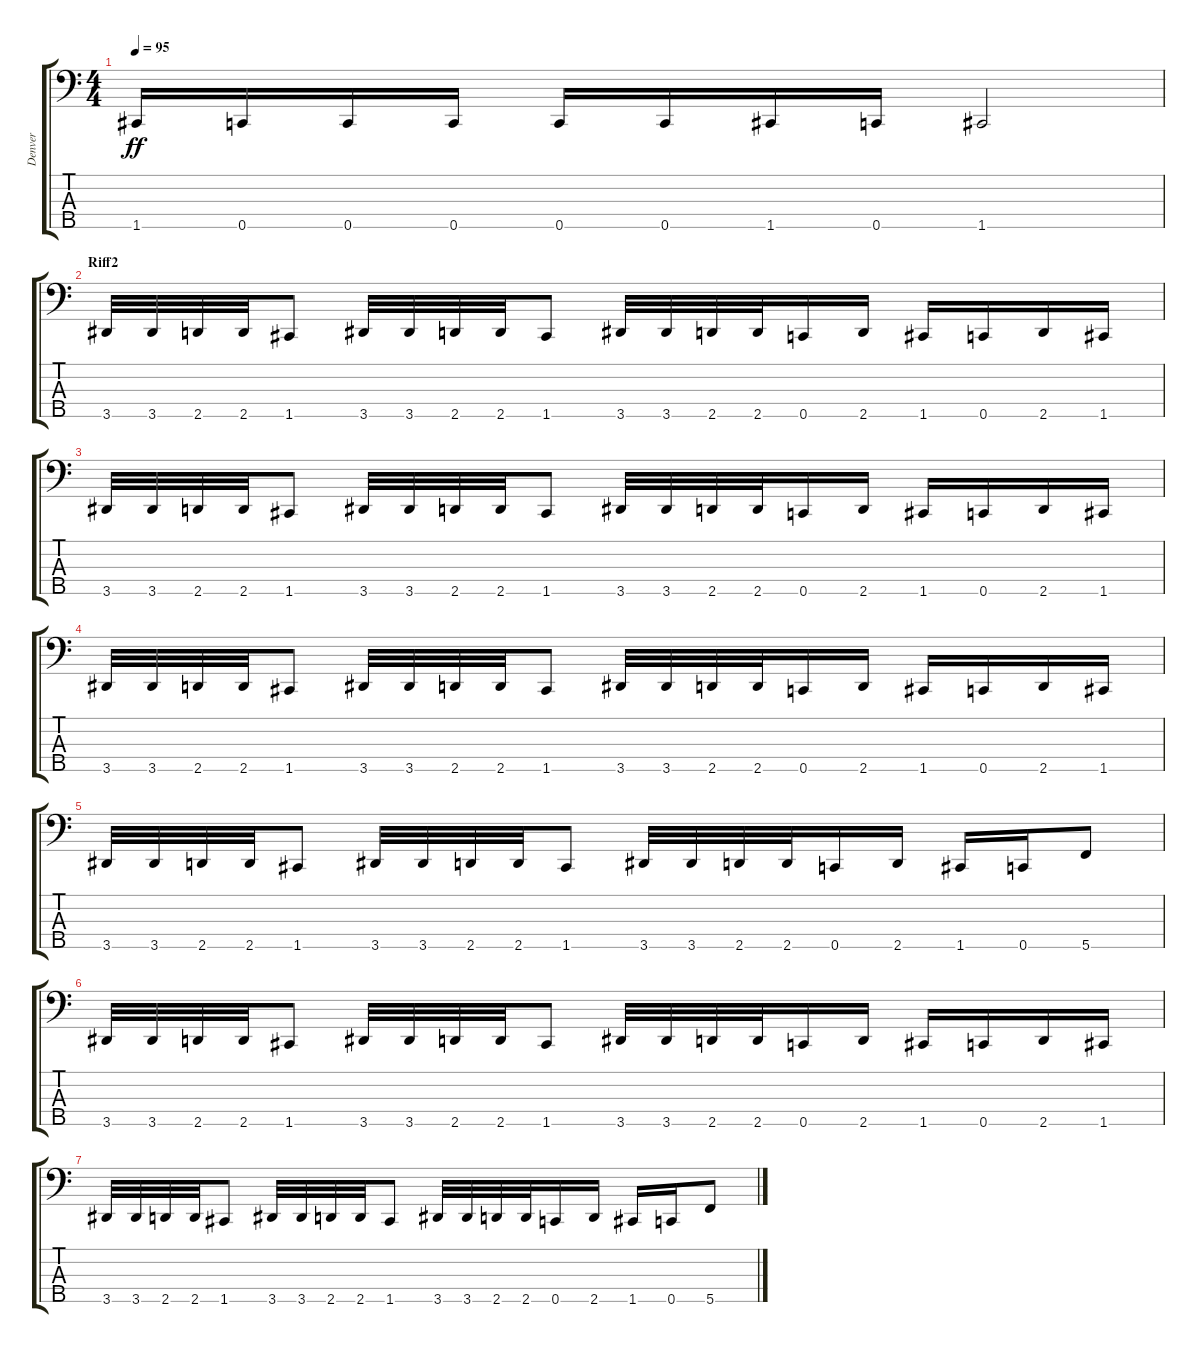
\track ("Denver" "Denver") {instrument electricbasspick}
\staff {score tabs}
\tuning (Bb2 F2 C2 G1 C1) {hide}
\ts (4 4)
\tempo 95
\clef f4
\ks c
1.5.16{dy ff} 0.5.16 0.5.16 0.5.16 0.5.16 0.5.16 1.5.16 0.5.16 1.5.2 |
\section ("" "Riff2")
3.5.32 3.5.32 2.5.32 2.5.32 1.5.8 3.5.32 3.5.32 2.5.32 2.5.32 1.5.8 3.5.32 3.5.32 2.5.32 2.5.32 0.5.16 2.5.16 1.5.16 0.5.16 2.5.16 1.5.16 |
3.5.32 3.5.32 2.5.32 2.5.32 1.5.8 3.5.32 3.5.32 2.5.32 2.5.32 1.5.8 3.5.32 3.5.32 2.5.32 2.5.32 0.5.16 2.5.16 1.5.16 0.5.16 2.5.16 1.5.16 |
3.5.32 3.5.32 2.5.32 2.5.32 1.5.8 3.5.32 3.5.32 2.5.32 2.5.32 1.5.8 3.5.32 3.5.32 2.5.32 2.5.32 0.5.16 2.5.16 1.5.16 0.5.16 2.5.16 1.5.16 |
3.5.32 3.5.32 2.5.32 2.5.32 1.5.8 3.5.32 3.5.32 2.5.32 2.5.32 1.5.8 3.5.32 3.5.32 2.5.32 2.5.32 0.5.16 2.5.16 1.5.16 0.5.16 5.5.8 |
3.5.32 3.5.32 2.5.32 2.5.32 1.5.8 3.5.32 3.5.32 2.5.32 2.5.32 1.5.8 3.5.32 3.5.32 2.5.32 2.5.32 0.5.16 2.5.16 1.5.16 0.5.16 2.5.16 1.5.16 |
3.5.32 3.5.32 2.5.32 2.5.32 1.5.8 3.5.32 3.5.32 2.5.32 2.5.32 1.5.8 3.5.32 3.5.32 2.5.32 2.5.32 0.5.16 2.5.16 1.5.16 0.5.16 5.5.8
